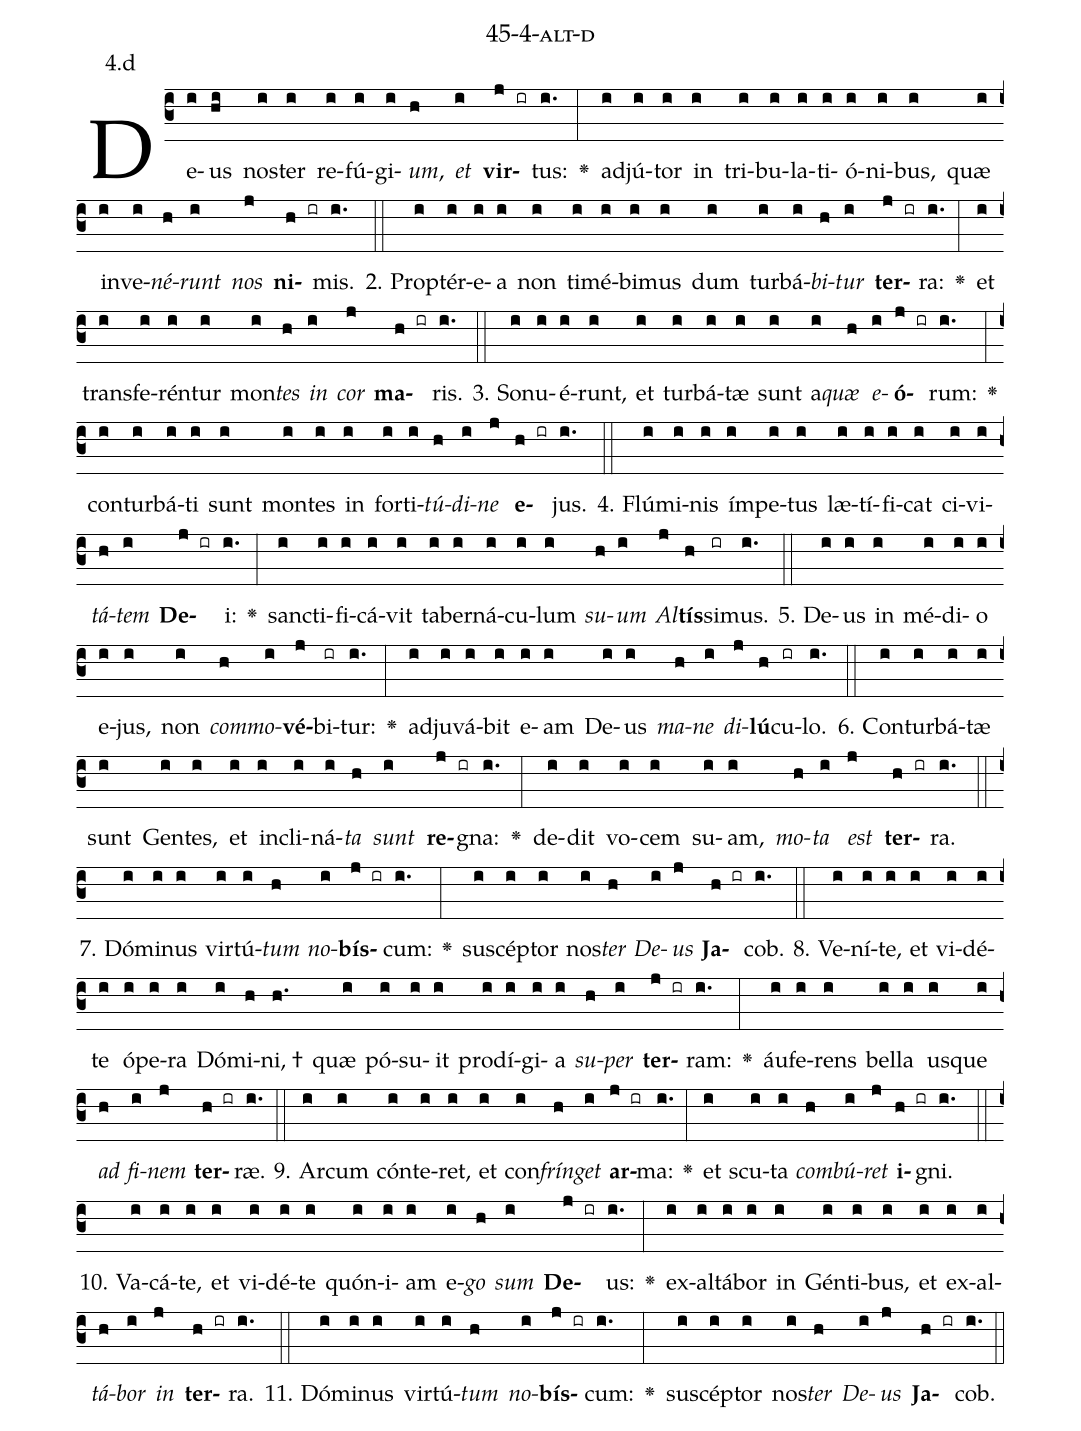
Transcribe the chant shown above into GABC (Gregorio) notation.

name: 45-4-alt-d;
annotation: 4.d;
%%
(c3)De(i)us(hi) nos(i)ter(i) re(i)fú(i)gi(i)<i>um</i>,(h) <i>et</i>(i) <b>vir</b>(j ir)tus:(i.) <v>\greheightstar</v>(:) ad(i)jú(i)tor(i) in(i) tri(i)bu(i)la(i)ti(i)ó(i)ni(i)bus,(i) quæ(i) in(i)ve(i)<i>né</i>(h)<i>runt</i>(i) <i>nos</i>(j) <b>ni</b>(h ir)mis.(i.) (::)
2. Prop(i)tér(i)e(i)a(i) non(i) ti(i)mé(i)bi(i)mus(i) dum(i) tur(i)bá(i)<i>bi</i>(h)<i>tur</i>(i) <b>ter</b>(j ir)ra:(i.) <v>\greheightstar</v>(:) et(i) trans(i)fe(i)rén(i)tur(i) mon(i)<i>tes</i>(h) <i>in</i>(i) <i>cor</i>(j) <b>ma</b>(h ir)ris.(i.) (::)
3. So(i)nu(i)é(i)runt,(i) et(i) tur(i)bá(i)tæ(i) sunt(i) a(i)<i>quæ</i>(h) <i>e</i>(i)<b>ó</b>(j ir)rum:(i.) <v>\greheightstar</v>(:) con(i)tur(i)bá(i)ti(i) sunt(i) mon(i)tes(i) in(i) for(i)ti(i)<i>tú</i>(h)<i>di</i>(i)<i>ne</i>(j) <b>e</b>(h ir)jus.(i.) (::)
4. Flú(i)mi(i)nis(i) ím(i)pe(i)tus(i) læ(i)tí(i)fi(i)cat(i) ci(i)vi(i)<i>tá</i>(h)<i>tem</i>(i) <b>De</b>(j ir)i:(i.) <v>\greheightstar</v>(:) sanc(i)ti(i)fi(i)cá(i)vit(i) ta(i)ber(i)ná(i)cu(i)lum(i) <i>su</i>(h)<i>um</i>(i) <i>Al</i>(j)<b>tís</b>(h)si(ir)mus.(i.) (::)
5. De(i)us(i) in(i) mé(i)di(i)o(i) e(i)jus,(i) non(i) <i>com</i>(h)<i>mo</i>(i)<b>vé</b>(j)bi(ir)tur:(i.) <v>\greheightstar</v>(:) ad(i)ju(i)vá(i)bit(i) e(i)am(i) De(i)us(i) <i>ma</i>(h)<i>ne</i>(i) <i>di</i>(j)<b>lú</b>(h)cu(ir)lo.(i.) (::)
6. Con(i)tur(i)bá(i)tæ(i) sunt(i) Gen(i)tes,(i) et(i) in(i)cli(i)ná(i)<i>ta</i>(h) <i>sunt</i>(i) <b>re</b>(j ir)gna:(i.) <v>\greheightstar</v>(:) de(i)dit(i) vo(i)cem(i) su(i)am,(i) <i>mo</i>(h)<i>ta</i>(i) <i>est</i>(j) <b>ter</b>(h ir)ra.(i.) (::)
7. Dó(i)mi(i)nus(i) vir(i)tú(i)<i>tum</i>(h) <i>no</i>(i)<b>bís</b>(j ir)cum:(i.) <v>\greheightstar</v>(:) su(i)scép(i)tor(i) nos(i)<i>ter</i>(h) <i>De</i>(i)<i>us</i>(j) <b>Ja</b>(h ir)cob.(i.) (::)
8. Ve(i)ní(i)te,(i) et(i) vi(i)dé(i)te(i) ó(i)pe(i)ra(i) Dó(i)mi(h)ni, †(h.) quæ(i) pó(i)su(i)it(i) prod(i)í(i)gi(i)a(i) <i>su</i>(h)<i>per</i>(i) <b>ter</b>(j ir)ram:(i.) <v>\greheightstar</v>(:) áu(i)fe(i)rens(i) bel(i)la(i) us(i)que(i) <i>ad</i>(h) <i>fi</i>(i)<i>nem</i>(j) <b>ter</b>(h ir)ræ.(i.) (::)
9. Ar(i)cum(i) cón(i)te(i)ret,(i) et(i) con(i)<i>frín</i>(h)<i>get</i>(i) <b>ar</b>(j ir)ma:(i.) <v>\greheightstar</v>(:) et(i) scu(i)ta(i) <i>com</i>(h)<i>bú</i>(i)<i>ret</i>(j) <b>i</b>(h ir)gni.(i.) (::)
10. Va(i)cá(i)te,(i) et(i) vi(i)dé(i)te(i) quón(i)i(i)am(i) e(i)<i>go</i>(h) <i>sum</i>(i) <b>De</b>(j ir)us:(i.) <v>\greheightstar</v>(:) ex(i)al(i)tá(i)bor(i) in(i) Gén(i)ti(i)bus,(i) et(i) ex(i)al(i)<i>tá</i>(h)<i>bor</i>(i) <i>in</i>(j) <b>ter</b>(h ir)ra.(i.) (::)
11. Dó(i)mi(i)nus(i) vir(i)tú(i)<i>tum</i>(h) <i>no</i>(i)<b>bís</b>(j ir)cum:(i.) <v>\greheightstar</v>(:) su(i)scép(i)tor(i) nos(i)<i>ter</i>(h) <i>De</i>(i)<i>us</i>(j) <b>Ja</b>(h ir)cob.(i.) (::)
